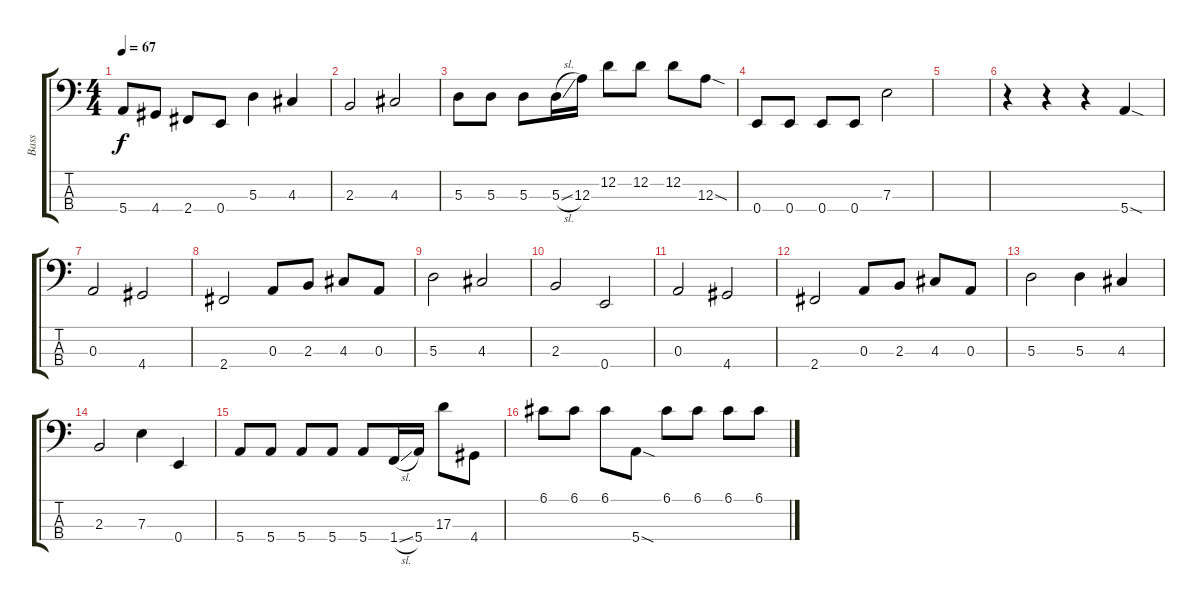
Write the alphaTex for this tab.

\track ("Bass" "Bass") {instrument electricbassfinger}
\staff {score tabs}
\tuning (G2 D2 A1 E1) {hide}
\ts (4 4)
\tempo 67
\clef f4
\ks c
5.4.8{dy f} 4.4.8 2.4.8 0.4.8 5.3.4 4.3.4 |
2.3.2 4.3.2 |
5.3.8 5.3.8 5.3.8 5.3{sl}.16 12.3.16 12.2.8 12.2.8 12.2.8 12.3{sod}.8 |
0.4.8 0.4.8 0.4.8 0.4.8 7.3.2 |
|
r.4 r.4 r.4 5.4{sod}.4 |
0.3.2 4.4.2 |
2.4.2 0.3.8 2.3.8 4.3.8 0.3.8 |
5.3.2 4.3.2 |
2.3.2 0.4.2 |
0.3.2 4.4.2 |
2.4.2 0.3.8 2.3.8 4.3.8 0.3.8 |
5.3.2 5.3.4 4.3.4 |
2.3.2 7.3.4 0.4.4 |
5.4.8 5.4.8 5.4.8 5.4.8 5.4.8 1.4{sl}.16 5.4.16 17.3.8 4.4.8 |
6.1.8 6.1.8 6.1.8 5.4{sod}.8 6.1.8 6.1.8 6.1.8 6.1.8
